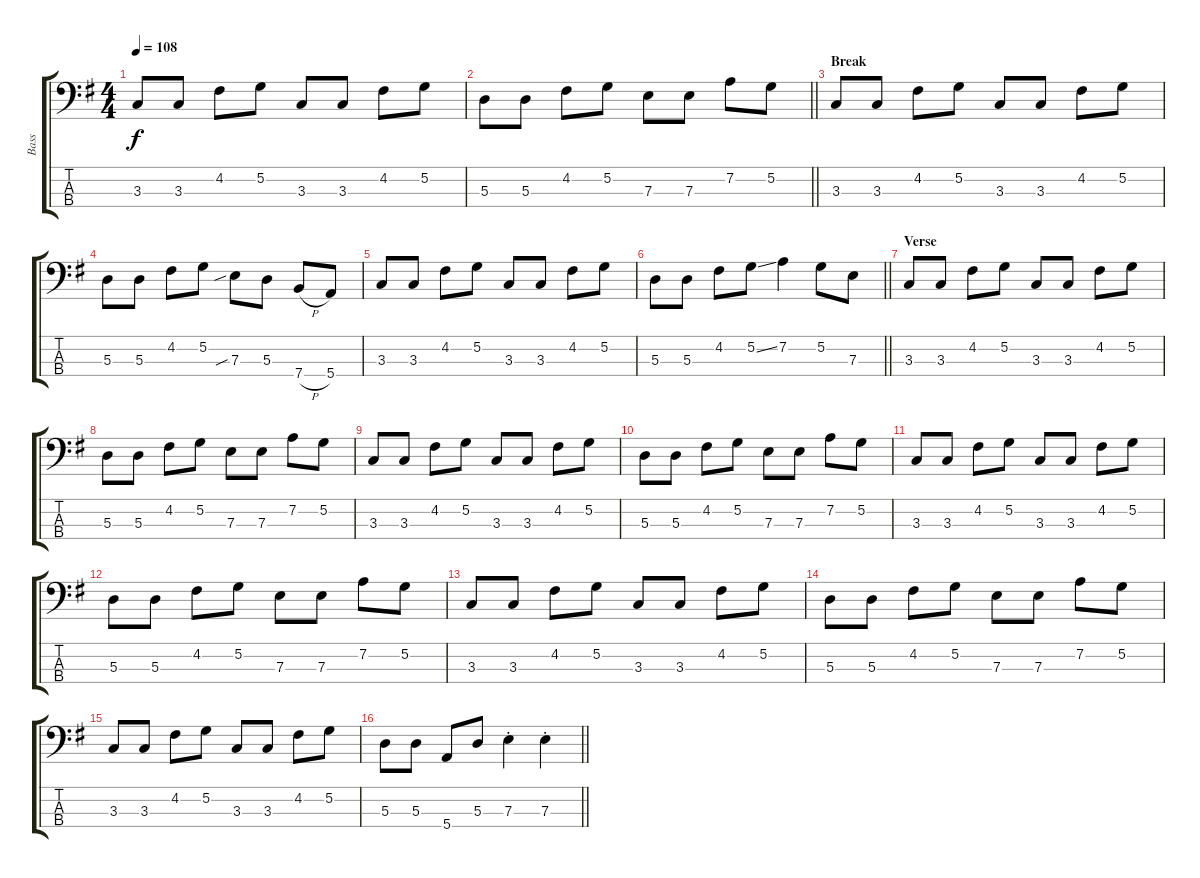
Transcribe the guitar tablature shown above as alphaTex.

\track ("Bass" "Bass") {instrument electricbassfinger}
\staff {score tabs}
\tuning (G2 D2 A1 E1) {hide}
\ts (4 4)
\tempo 108
\clef f4
\ks g
3.3.8{dy f} 3.3.8 4.2.8 5.2.8 3.3.8 3.3.8 4.2.8 5.2.8 |
\barLineRight lightlight
5.3.8 5.3.8 4.2.8 5.2.8 7.3.8 7.3.8 7.2.8 5.2.8 |
\section ("" "Break")
3.3.8 3.3.8 4.2.8 5.2.8 3.3.8 3.3.8 4.2.8 5.2.8 |
5.3.8 5.3.8 4.2.8 5.2.8 7.3{sib}.8 5.3.8 7.4{h}.8 5.4.8 |
3.3.8 3.3.8 4.2.8 5.2.8 3.3.8 3.3.8 4.2.8 5.2.8 |
\barLineRight lightlight
5.3.8 5.3.8 4.2.8 5.2{ss}.8 7.2.4 5.2.8 7.3.8 |
\section ("" "Verse")
3.3.8 3.3.8 4.2.8 5.2.8 3.3.8 3.3.8 4.2.8 5.2.8 |
5.3.8 5.3.8 4.2.8 5.2.8 7.3.8 7.3.8 7.2.8 5.2.8 |
3.3.8 3.3.8 4.2.8 5.2.8 3.3.8 3.3.8 4.2.8 5.2.8 |
5.3.8 5.3.8 4.2.8 5.2.8 7.3.8 7.3.8 7.2.8 5.2.8 |
3.3.8 3.3.8 4.2.8 5.2.8 3.3.8 3.3.8 4.2.8 5.2.8 |
5.3.8 5.3.8 4.2.8 5.2.8 7.3.8 7.3.8 7.2.8 5.2.8 |
3.3.8 3.3.8 4.2.8 5.2.8 3.3.8 3.3.8 4.2.8 5.2.8 |
5.3.8 5.3.8 4.2.8 5.2.8 7.3.8 7.3.8 7.2.8 5.2.8 |
3.3.8 3.3.8 4.2.8 5.2.8 3.3.8 3.3.8 4.2.8 5.2.8 |
\barLineRight lightlight
5.3.8 5.3.8 5.4.8 5.3.8 7.3{st}.4 7.3{st}.4
